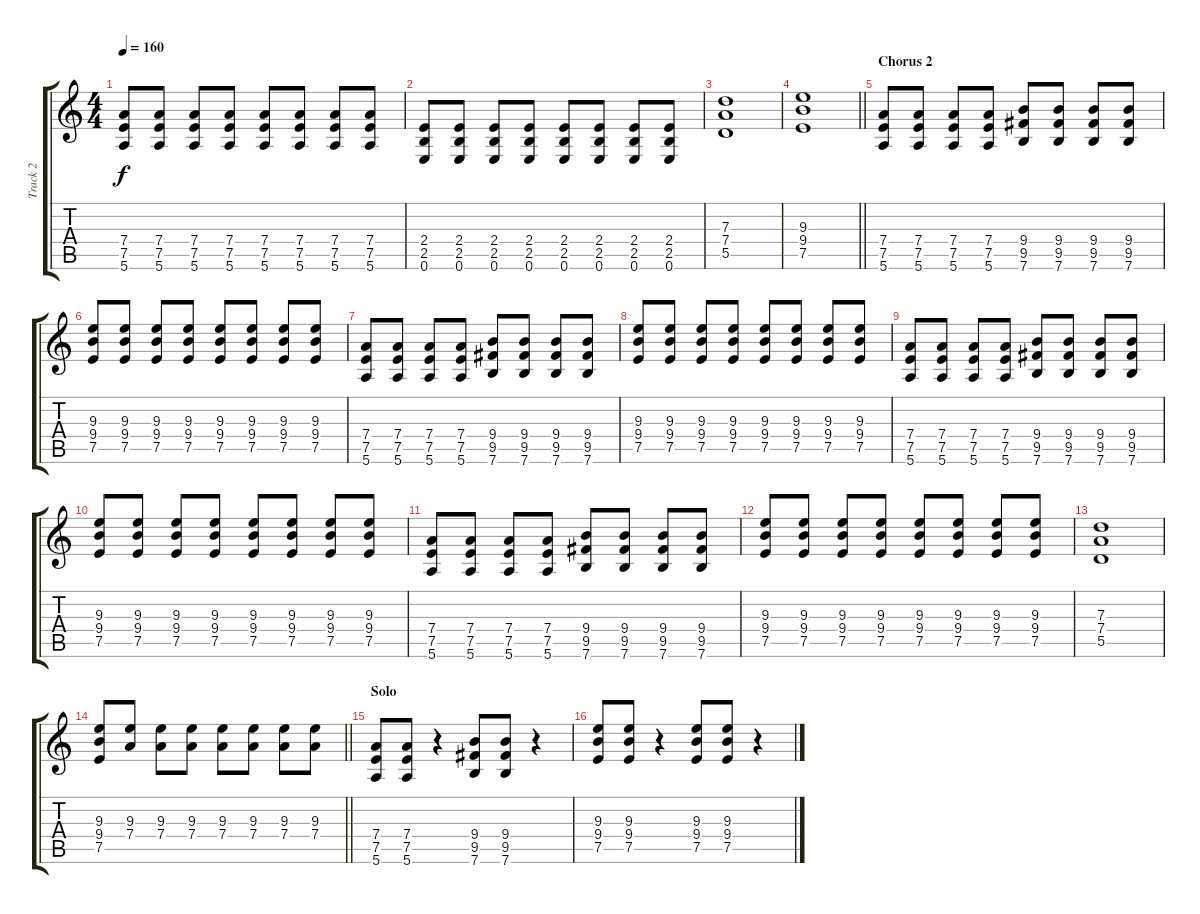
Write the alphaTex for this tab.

\track ("Track 2" "Track 2") {instrument distortionguitar}
\staff {score tabs}
\tuning (E4 B3 G3 D3 A2 E2) {hide}
\ts (4 4)
\tempo 160
\clef g2
\ks c
(7.4 7.5 5.6).8{dy f} (7.4 7.5 5.6).8 (7.4 7.5 5.6).8 (7.4 7.5 5.6).8 (7.4 7.5 5.6).8 (7.4 7.5 5.6).8 (7.4 7.5 5.6).8 (7.4 7.5 5.6).8 |
(2.4 2.5 0.6).8 (2.4 2.5 0.6).8 (2.4 2.5 0.6).8 (2.4 2.5 0.6).8 (2.4 2.5 0.6).8 (2.4 2.5 0.6).8 (2.4 2.5 0.6).8 (2.4 2.5 0.6).8 |
(7.3 7.4 5.5).1 |
\barLineRight lightlight
(9.3 9.4 7.5).1 |
\section ("" "Chorus 2")
(7.4 7.5 5.6).8 (7.4 7.5 5.6).8 (7.4 7.5 5.6).8 (7.4 7.5 5.6).8 (9.4 9.5 7.6).8 (9.4 9.5 7.6).8 (9.4 9.5 7.6).8 (9.4 9.5 7.6).8 |
(9.3 9.4 7.5).8 (9.3 9.4 7.5).8 (9.3 9.4 7.5).8 (9.3 9.4 7.5).8 (9.3 9.4 7.5).8 (9.3 9.4 7.5).8 (9.3 9.4 7.5).8 (9.3 9.4 7.5).8 |
(7.4 7.5 5.6).8 (7.4 7.5 5.6).8 (7.4 7.5 5.6).8 (7.4 7.5 5.6).8 (9.4 9.5 7.6).8 (9.4 9.5 7.6).8 (9.4 9.5 7.6).8 (9.4 9.5 7.6).8 |
(9.3 9.4 7.5).8 (9.3 9.4 7.5).8 (9.3 9.4 7.5).8 (9.3 9.4 7.5).8 (9.3 9.4 7.5).8 (9.3 9.4 7.5).8 (9.3 9.4 7.5).8 (9.3 9.4 7.5).8 |
(7.4 7.5 5.6).8 (7.4 7.5 5.6).8 (7.4 7.5 5.6).8 (7.4 7.5 5.6).8 (9.4 9.5 7.6).8 (9.4 9.5 7.6).8 (9.4 9.5 7.6).8 (9.4 9.5 7.6).8 |
(9.3 9.4 7.5).8 (9.3 9.4 7.5).8 (9.3 9.4 7.5).8 (9.3 9.4 7.5).8 (9.3 9.4 7.5).8 (9.3 9.4 7.5).8 (9.3 9.4 7.5).8 (9.3 9.4 7.5).8 |
(7.4 7.5 5.6).8 (7.4 7.5 5.6).8 (7.4 7.5 5.6).8 (7.4 7.5 5.6).8 (9.4 9.5 7.6).8 (9.4 9.5 7.6).8 (9.4 9.5 7.6).8 (9.4 9.5 7.6).8 |
(9.3 9.4 7.5).8 (9.3 9.4 7.5).8 (9.3 9.4 7.5).8 (9.3 9.4 7.5).8 (9.3 9.4 7.5).8 (9.3 9.4 7.5).8 (9.3 9.4 7.5).8 (9.3 9.4 7.5).8 |
(7.3 7.4 5.5).1 |
\barLineRight lightlight
(9.3 9.4 7.5).8 (9.3 7.4).8 (9.3 7.4).8 (9.3 7.4).8 (9.3 7.4).8 (9.3 7.4).8 (9.3 7.4).8 (9.3 7.4).8 |
\section ("" "Solo")
(7.4 7.5 5.6).8 (7.4 7.5 5.6).8 r.4 (9.4 9.5 7.6).8 (9.4 9.5 7.6).8 r.4 |
(9.3 9.4 7.5).8 (9.3 9.4 7.5).8 r.4 (9.3 9.4 7.5).8 (9.3 9.4 7.5).8 r.4
